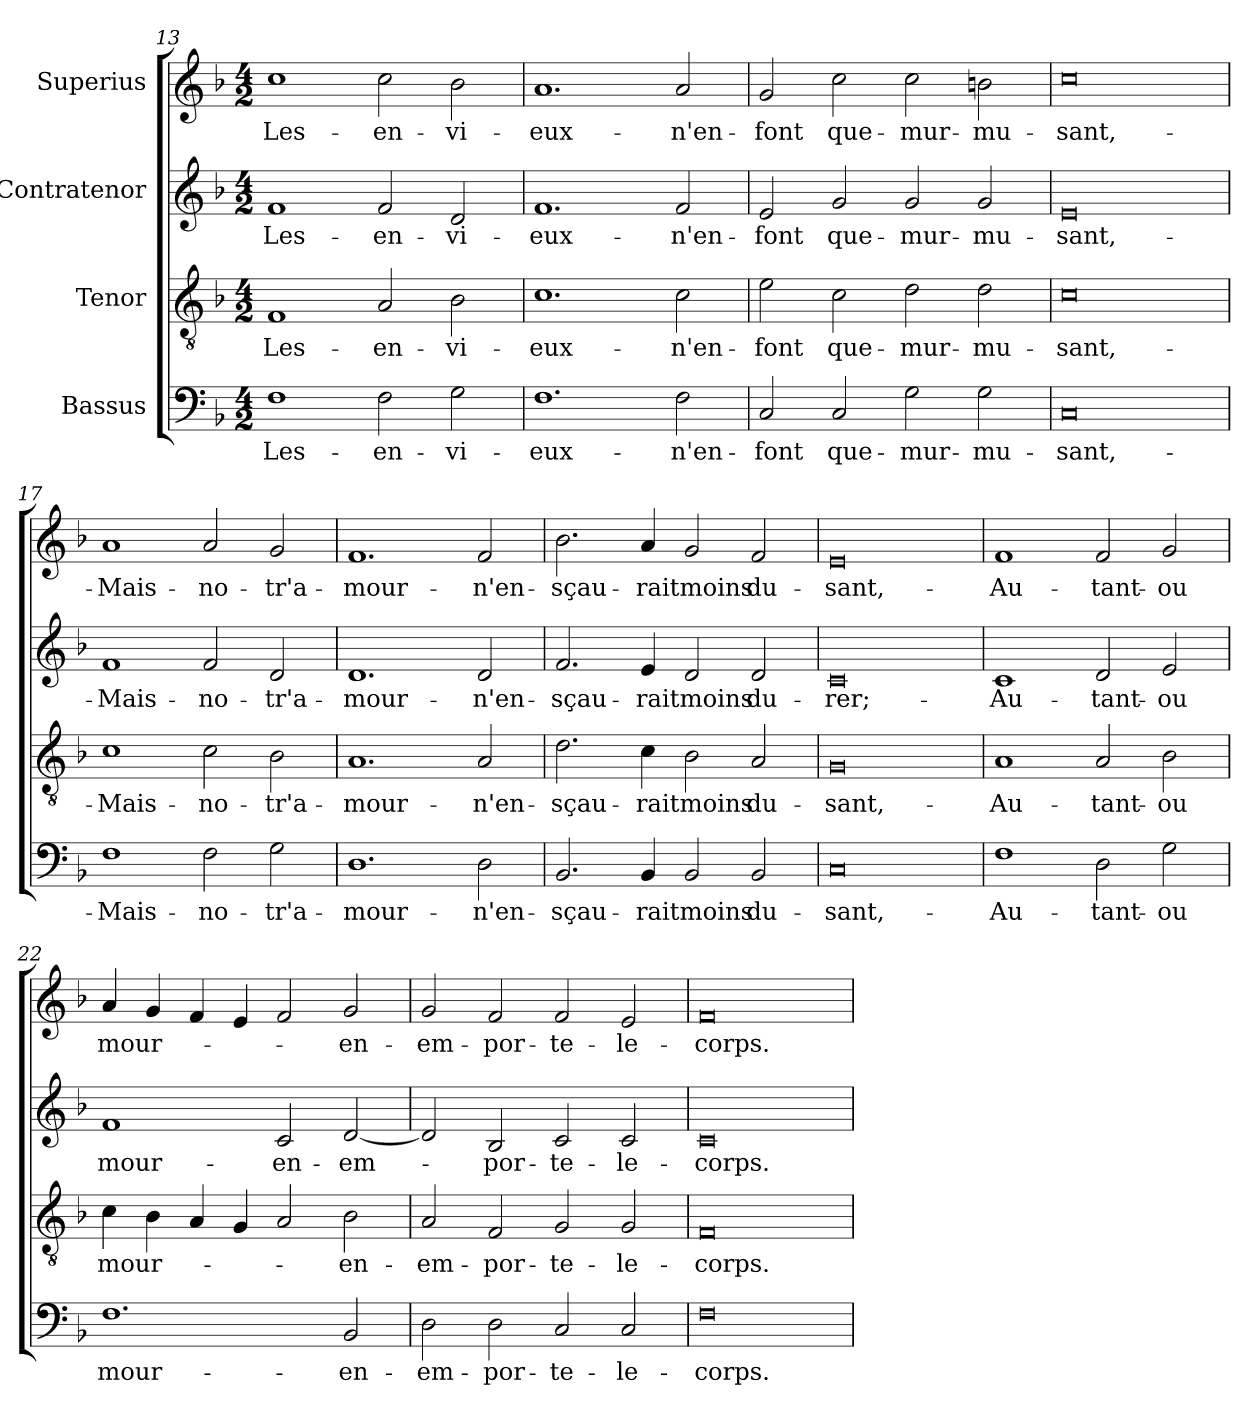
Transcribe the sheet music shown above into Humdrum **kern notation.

**kern	**text	**kern	**text	**kern	**text	**kern	**text
*part4	*part4	*part3	*part3	*part2	*part2	*part1	*part1
*staff4	*staff4	*staff3	*staff3	*staff2	*staff2	*staff1	*staff1
*I"Bassus	*	*I"Tenor	*	*I"Contratenor	*	*I"Superius	*
*clefF4	*	*clefGv2	*	*clefG2	*	*clefG2	*
*k[b-]	*	*k[b-]	*	*k[b-]	*	*k[b-]	*
*M4/2	*	*M4/2	*	*M4/2	*	*M4/2	*
=13	=13	=13	=13	=13	=13	=13	=13
1F\	Les-	1F/	Les-	1f/	Les-	1cc\	Les-
2F\	-en-	2A/	-en-	2f/	-en-	2cc\	-en-
2G\	vi-	2B-\	vi-	2d/	vi-	2b-\	vi-
=14	=14	=14	=14	=14	=14	=14	=14
1.F\	eux-	1.c\	eux-	1.f/	eux-	1.a/	eux-
2F\	n'en-	2c\	n'en-	2f/	n'en-	2a/	n'en-
=15	=15	=15	=15	=15	=15	=15	=15
2C/	-font	2e\	-font	2e/	-font	2g/	-font
2C/	que-	2c\	que-	2g/	que-	2cc\	que-
2G\	-mur-	2d\	-mur-	2g/	-mur-	2cc\	-mur-
2G\	-mu-	2d\	-mu-	2g/	-mu-	2bn\	-mu-
=16	=16	=16	=16	=16	=16	=16	=16
0C/	sant,-	0c\	sant,-	0e/	sant,-	0cc\	sant,-
=17	=17	=17	=17	=17	=17	=17	=17
1F\	Mais-	1c\	Mais-	1f/	Mais-	1a/	Mais-
2F\	-no-	2c\	-no-	2f/	-no-	2a/	-no-
2G\	tr'a-	2B-\	tr'a-	2d/	tr'a-	2g/	tr'a-
=18	=18	=18	=18	=18	=18	=18	=18
1.D\	mour-	1.A/	mour-	1.d/	mour-	1.f/	mour-
2D\	n'en-	2A/	n'en-	2d/	n'en-	2f/	n'en-
=19	=19	=19	=19	=19	=19	=19	=19
2.BB-/	sçau-	2.d\	sçau-	2.f/	sçau-	2.b-\	sçau-
4BB-/	-rait	4c\	-rait	4e/	-rait	4a/	-rait
2BB-/	-moins	2B-\	-moins	2d/	-moins	2g/	-moins
2BB-/	-du-	2A/	-du-	2d/	-du-	2f/	-du-
=20	=20	=20	=20	=20	=20	=20	=20
0C/	sant,-	0G/	sant,-	0c/	rer;-	0e/	sant,-
=21	=21	=21	=21	=21	=21	=21	=21
1F\	Au-	1A/	Au-	1c/	Au-	1f/	Au-
2D\	tant-	2A/	tant-	2d/	tant-	2f/	tant-
2G\	-ou	2B-\	-ou	2e/	-ou	2g/	-ou
=22	=22	=22	=22	=22	=22	=22	=22
1.F\	mour-	4c\	mour-	1f/	mour-	4a/	mour-
.	.	4B-\	.	.	.	4g/	.
.	.	4A/	.	.	.	4f/	.
.	.	4G/	.	.	.	4e/	.
.	.	2A/	.	2c/	en-	2f/	.
2BB-/	en-	2B-\	en-	[2d/	em-	2g/	en-
=23	=23	=23	=23	=23	=23	=23	=23
2D\	em-	2A/	em-	2d/]	.	2g/	em-
2D\	-por-	2F/	-por-	2B-/	-por-	2f/	-por-
2C/	te-	2G/	te-	2c/	te-	2f/	te-
2C/	le-	2G/	le-	2c/	le-	2e/	le-
=24	=24	=24	=24	=24	=24	=24	=24
0F\	corps.-	0F/	corps.-	0c/	corps.-	0f/	corps.-
=	=	=	=	=	=	=	=
*-	*-	*-	*-	*-	*-	*-	*-
